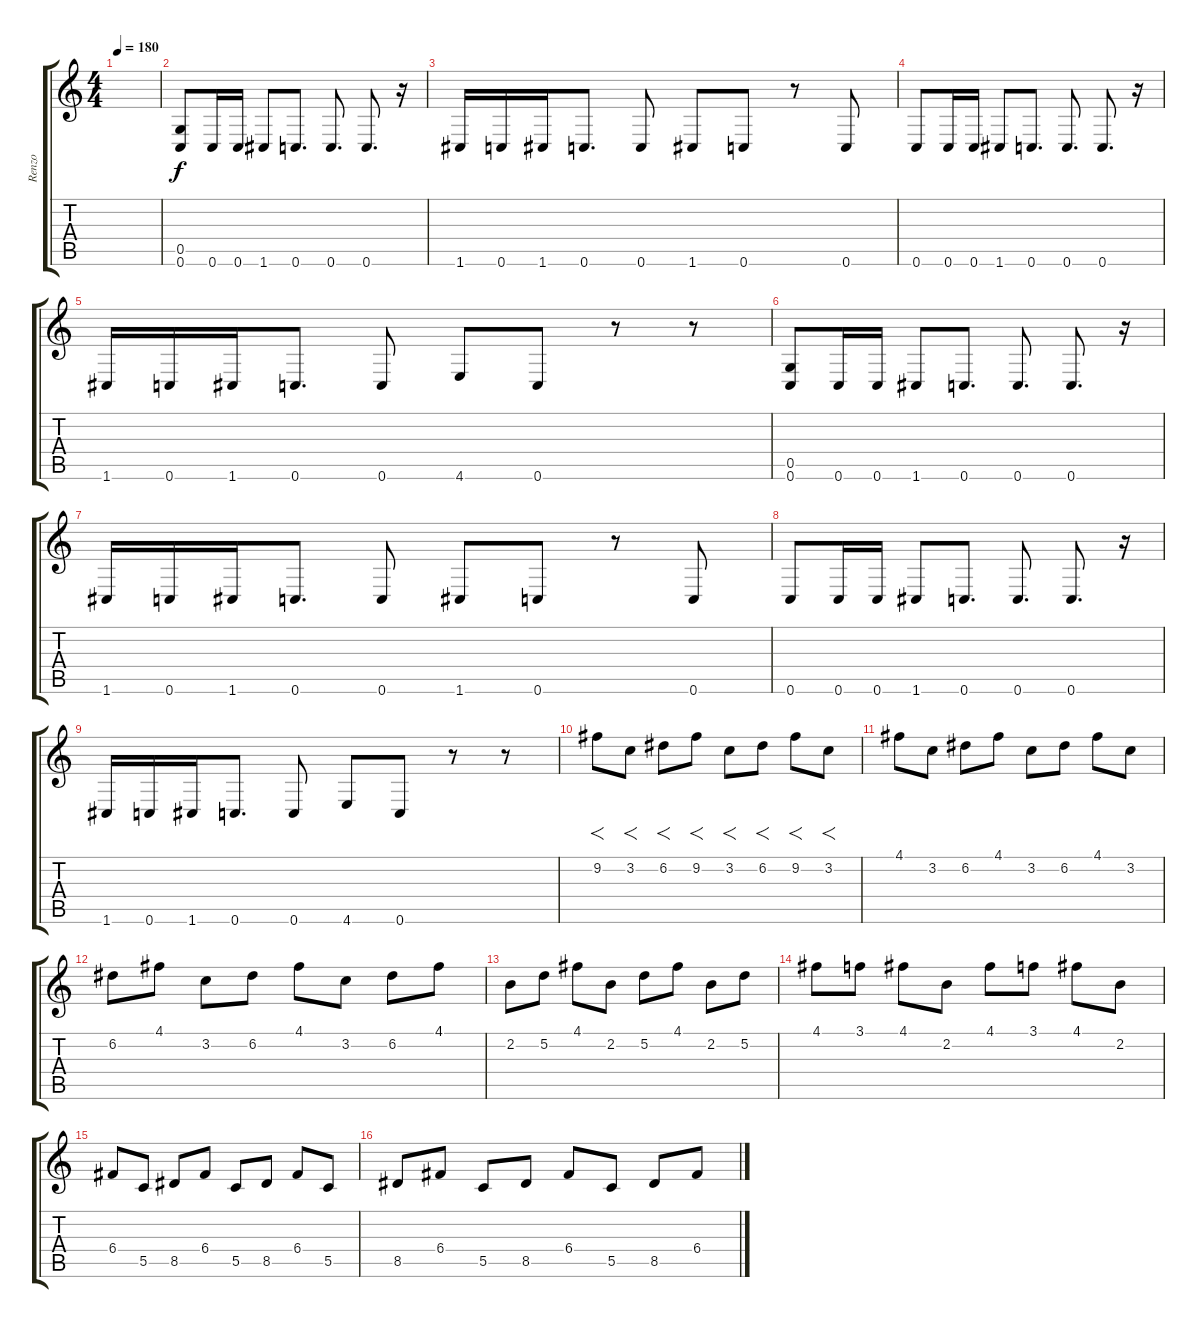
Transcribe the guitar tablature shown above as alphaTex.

\track ("Renzo" "Renzo") {instrument overdrivenguitar}
\staff {score tabs}
\tuning (D4 A3 F3 C3 G2 C2) {hide}
\ts (4 4)
\tempo 180
\clef g2
\ks c
|
(0.5 0.6).8 0.6.16 0.6.16 1.6.8 0.6.8{d} 0.6.8{d} 0.6.8{d} r.16 |
1.6.16 0.6.16 1.6.16 0.6.8{d} 0.6.8 1.6.8 0.6.8 r.8 0.6.8 |
0.6.8 0.6.16 0.6.16 1.6.8 0.6.8{d} 0.6.8{d} 0.6.8{d} r.16 |
1.6.16 0.6.16 1.6.16 0.6.8{d} 0.6.8 4.6.8 0.6.8 r.8 r.8 |
(0.5 0.6).8 0.6.16 0.6.16 1.6.8 0.6.8{d} 0.6.8{d} 0.6.8{d} r.16 |
1.6.16 0.6.16 1.6.16 0.6.8{d} 0.6.8 1.6.8 0.6.8 r.8 0.6.8 |
0.6.8 0.6.16 0.6.16 1.6.8 0.6.8{d} 0.6.8{d} 0.6.8{d} r.16 |
1.6.16 0.6.16 1.6.16 0.6.8{d} 0.6.8 4.6.8 0.6.8 r.8 r.8 |
9.2.8{f} 3.2.8{f} 6.2.8{f} 9.2.8{f} 3.2.8{f} 6.2.8{f} 9.2.8{f} 3.2.8{f} |
4.1.8 3.2.8 6.2.8 4.1.8 3.2.8 6.2.8 4.1.8 3.2.8 |
6.2.8 4.1.8 3.2.8 6.2.8 4.1.8 3.2.8 6.2.8 4.1.8 |
2.2.8 5.2.8 4.1.8 2.2.8 5.2.8 4.1.8 2.2.8 5.2.8 |
4.1.8 3.1.8 4.1.8 2.2.8 4.1.8 3.1.8 4.1.8 2.2.8 |
6.4.8 5.5.8 8.5.8 6.4.8 5.5.8 8.5.8 6.4.8 5.5.8 |
8.5.8 6.4.8 5.5.8 8.5.8 6.4.8 5.5.8 8.5.8 6.4.8
